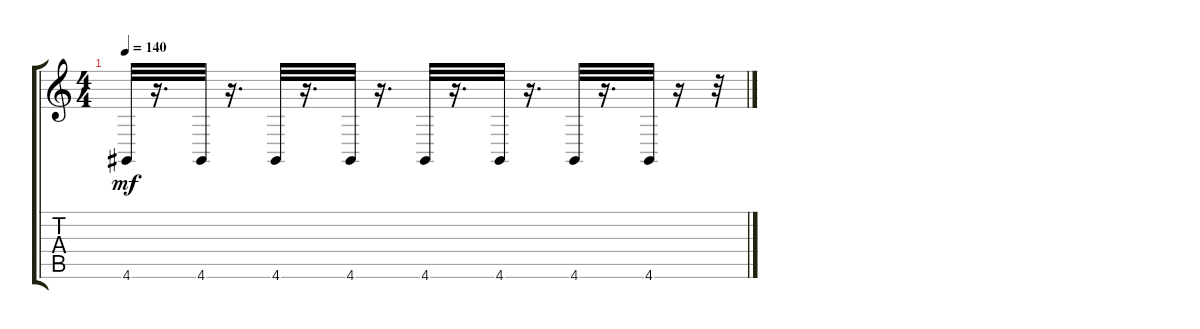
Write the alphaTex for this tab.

\track "" {instrument acousticgrandpiano}
\staff {score tabs}
\tuning (E4 B3 G3 D3 A2 E2) {hide}
\ts (4 4)
\tempo 140
\clef g2
\ks c
4.6.32{dy mf} r.16{d} 4.6.32 r.16{d} 4.6.32 r.16{d} 4.6.32 r.16{d} 4.6.32 r.16{d} 4.6.32 r.16{d} 4.6.32 r.16{d} 4.6.32 r.16 r.32
